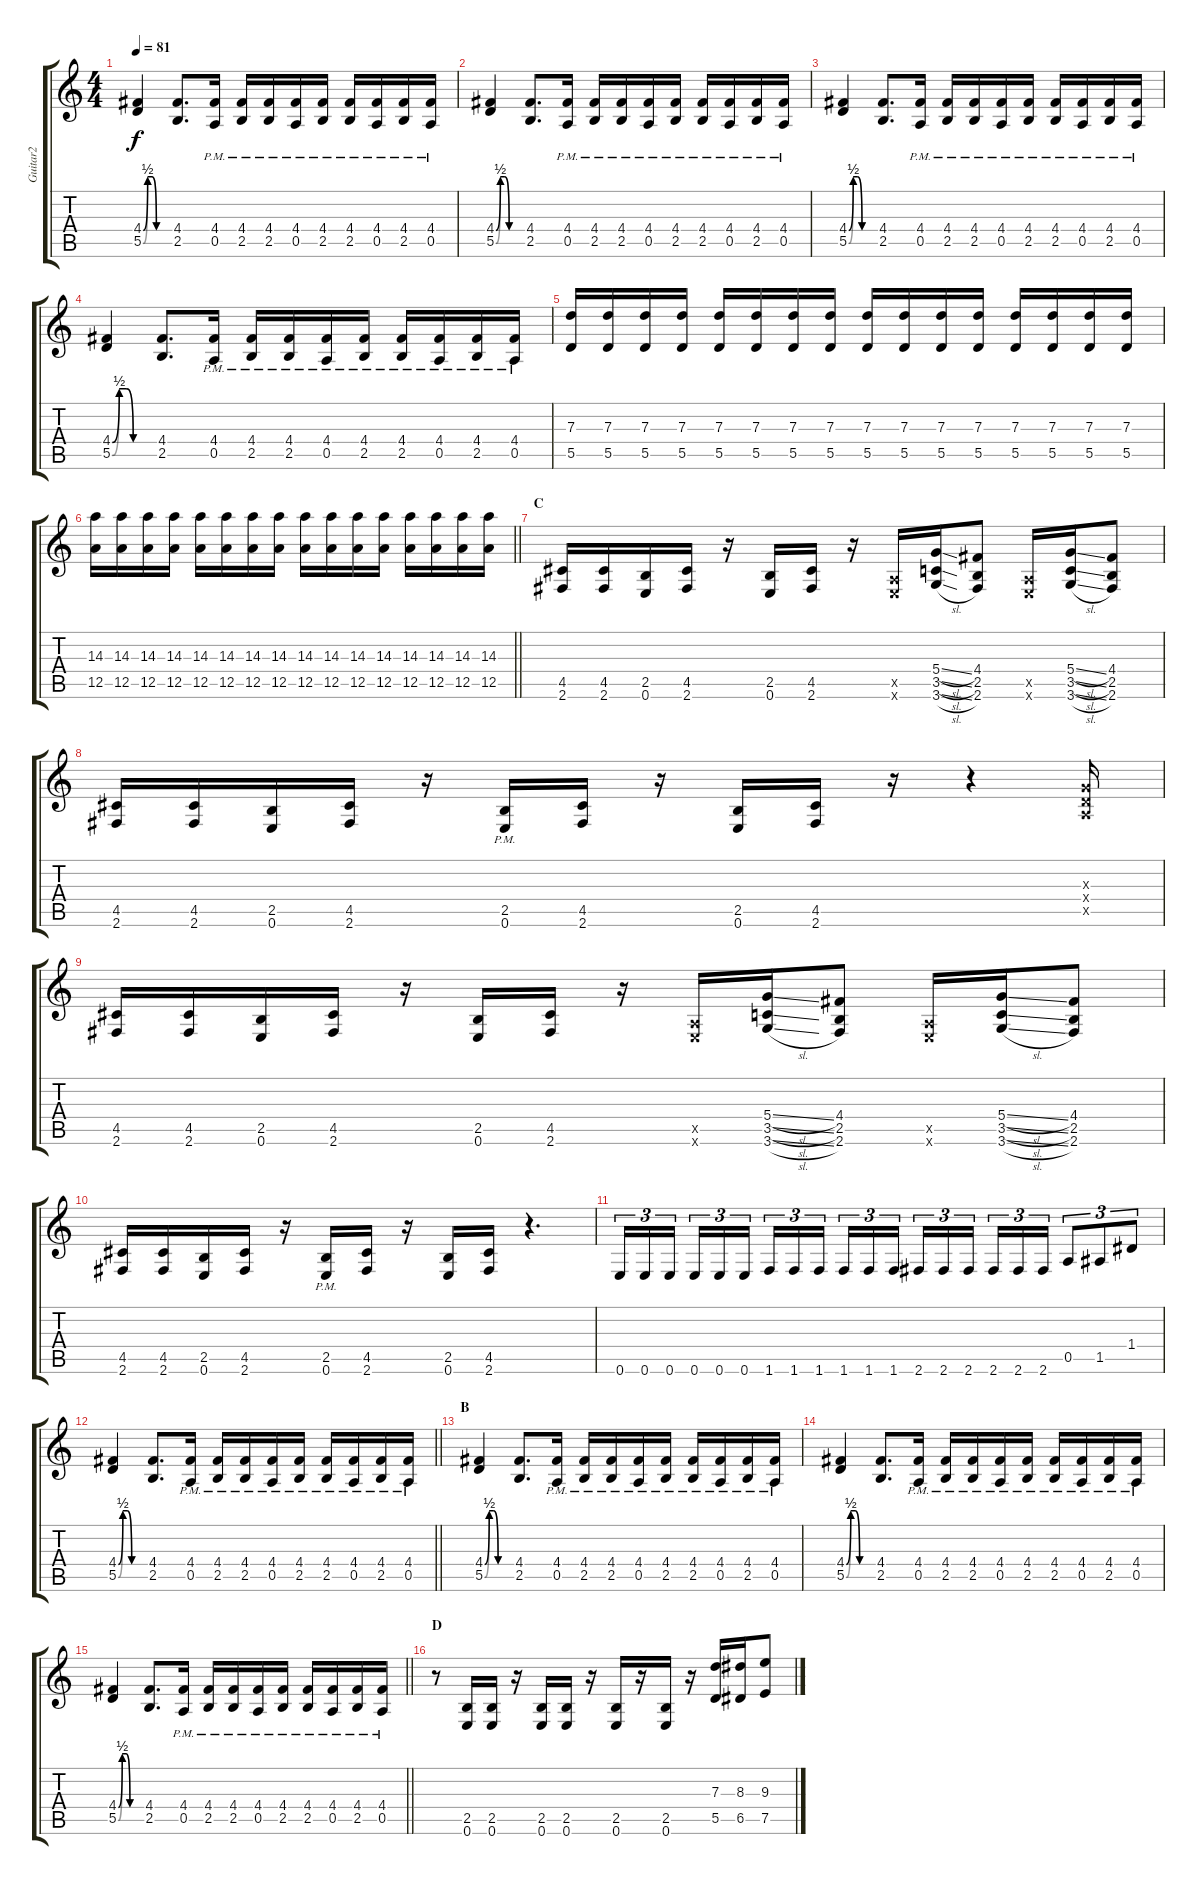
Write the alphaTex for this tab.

\track ("Guitar2" "Guitar2") {instrument overdrivenguitar}
\staff {score tabs}
\tuning (E4 B3 G3 D3 A2 E2) {hide}
\ts (4 4)
\tempo 81
\clef g2
\ks c
(4.4{be (custom 0 0 10 2 20 2 30 0 60 0)} 5.5{be (custom 0 0 10 2 20 2 30 0 60 0)}).4{dy f} (4.4 2.5).8{d} (4.4{pm} 0.5{pm}).16 (4.4{pm} 2.5{pm}).16 (4.4{pm} 2.5{pm}).16 (4.4{pm} 0.5{pm}).16 (4.4{pm} 2.5{pm}).16 (4.4{pm} 2.5{pm}).16 (4.4{pm} 0.5{pm}).16 (4.4{pm} 2.5{pm}).16 (4.4{pm} 0.5{pm}).16 |
(4.4{be (custom 0 0 10 2 20 2 30 0 60 0)} 5.5{be (custom 0 0 10 2 20 2 30 0 60 0)}).4 (4.4 2.5).8{d} (4.4{pm} 0.5{pm}).16 (4.4{pm} 2.5{pm}).16 (4.4{pm} 2.5{pm}).16 (4.4{pm} 0.5{pm}).16 (4.4{pm} 2.5{pm}).16 (4.4{pm} 2.5{pm}).16 (4.4{pm} 0.5{pm}).16 (4.4{pm} 2.5{pm}).16 (4.4{pm} 0.5{pm}).16 |
(4.4{be (custom 0 0 10 2 20 2 30 0 60 0)} 5.5{be (custom 0 0 10 2 20 2 30 0 60 0)}).4 (4.4 2.5).8{d} (4.4{pm} 0.5{pm}).16 (4.4{pm} 2.5{pm}).16 (4.4{pm} 2.5{pm}).16 (4.4{pm} 0.5{pm}).16 (4.4{pm} 2.5{pm}).16 (4.4{pm} 2.5{pm}).16 (4.4{pm} 0.5{pm}).16 (4.4{pm} 2.5{pm}).16 (4.4{pm} 0.5{pm}).16 |
(4.4{be (custom 0 0 10 2 20 2 30 0 60 0)} 5.5{be (custom 0 0 10 2 20 2 30 0 60 0)}).4 (4.4 2.5).8{d} (4.4{pm} 0.5{pm}).16 (4.4{pm} 2.5{pm}).16 (4.4{pm} 2.5{pm}).16 (4.4{pm} 0.5{pm}).16 (4.4{pm} 2.5{pm}).16 (4.4{pm} 2.5{pm}).16 (4.4{pm} 0.5{pm}).16 (4.4{pm} 2.5{pm}).16 (4.4{pm} 0.5{pm}).16 |
(7.3 5.5).16 (7.3 5.5).16 (7.3 5.5).16 (7.3 5.5).16 (7.3 5.5).16 (7.3 5.5).16 (7.3 5.5).16 (7.3 5.5).16 (7.3 5.5).16 (7.3 5.5).16 (7.3 5.5).16 (7.3 5.5).16 (7.3 5.5).16 (7.3 5.5).16 (7.3 5.5).16 (7.3 5.5).16 |
\barLineRight lightlight
(14.3 12.5).16 (14.3 12.5).16 (14.3 12.5).16 (14.3 12.5).16 (14.3 12.5).16 (14.3 12.5).16 (14.3 12.5).16 (14.3 12.5).16 (14.3 12.5).16 (14.3 12.5).16 (14.3 12.5).16 (14.3 12.5).16 (14.3 12.5).16 (14.3 12.5).16 (14.3 12.5).16 (14.3 12.5).16 |
\section ("" "C")
(4.5 2.6).16 (4.5 2.6).16 (2.5 0.6).16 (4.5 2.6).16 r.16 (2.5 0.6).16 (4.5 2.6).16 r.16 (0.5{x} 0.6{x}).16 (5.4{sl} 3.5{sl} 3.6{sl}).16 (4.4 2.5 2.6).8 (0.5{x} 0.6{x}).16 (5.4{sl} 3.5{sl} 3.6{sl}).16 (4.4 2.5 2.6).8 |
(4.5 2.6).16 (4.5 2.6).16 (2.5 0.6).16 (4.5 2.6).16 r.16 (2.5{pm} 0.6{pm}).16 (4.5 2.6).16 r.16 (2.5 0.6).16 (4.5 2.6).16 r.16 r.4 (0.3{x} 0.4{x} 0.5{x}).16 |
(4.5 2.6).16 (4.5 2.6).16 (2.5 0.6).16 (4.5 2.6).16 r.16 (2.5 0.6).16 (4.5 2.6).16 r.16 (0.5{x} 0.6{x}).16 (5.4{sl} 3.5{sl} 3.6{sl}).16 (4.4 2.5 2.6).8 (0.5{x} 0.6{x}).16 (5.4{sl} 3.5{sl} 3.6{sl}).16 (4.4 2.5 2.6).8 |
(4.5 2.6).16 (4.5 2.6).16 (2.5 0.6).16 (4.5 2.6).16 r.16 (2.5{pm} 0.6{pm}).16 (4.5 2.6).16 r.16 (2.5 0.6).16 (4.5 2.6).16 r.4{d} |
0.6.16{tu (3 2)} 0.6.16{tu (3 2)} 0.6.16{tu (3 2) beam splitsecondary} 0.6.16{tu (3 2)} 0.6.16{tu (3 2)} 0.6.16{tu (3 2)} 1.6.16{tu (3 2)} 1.6.16{tu (3 2)} 1.6.16{tu (3 2) beam splitsecondary} 1.6.16{tu (3 2)} 1.6.16{tu (3 2)} 1.6.16{tu (3 2)} 2.6.16{tu (3 2)} 2.6.16{tu (3 2)} 2.6.16{tu (3 2) beam splitsecondary} 2.6.16{tu (3 2)} 2.6.16{tu (3 2)} 2.6.16{tu (3 2)} 0.5.8{tu (3 2)} 1.5.8{tu (3 2)} 1.4.8{tu (3 2)} |
\barLineRight lightlight
(4.4{be (custom 0 0 10 2 20 2 30 0 60 0)} 5.5{be (custom 0 0 10 2 20 2 30 0 60 0)}).4 (4.4 2.5).8{d} (4.4{pm} 0.5{pm}).16 (4.4{pm} 2.5{pm}).16 (4.4{pm} 2.5{pm}).16 (4.4{pm} 0.5{pm}).16 (4.4{pm} 2.5{pm}).16 (4.4{pm} 2.5{pm}).16 (4.4{pm} 0.5{pm}).16 (4.4{pm} 2.5{pm}).16 (4.4{pm} 0.5{pm}).16 |
\section ("" "B")
(4.4{be (custom 0 0 10 2 20 2 30 0 60 0)} 5.5{be (custom 0 0 10 2 20 2 30 0 60 0)}).4 (4.4 2.5).8{d} (4.4{pm} 0.5{pm}).16 (4.4{pm} 2.5{pm}).16 (4.4{pm} 2.5{pm}).16 (4.4{pm} 0.5{pm}).16 (4.4{pm} 2.5{pm}).16 (4.4{pm} 2.5{pm}).16 (4.4{pm} 0.5{pm}).16 (4.4{pm} 2.5{pm}).16 (4.4{pm} 0.5{pm}).16 |
(4.4{be (custom 0 0 10 2 20 2 30 0 60 0)} 5.5{be (custom 0 0 10 2 20 2 30 0 60 0)}).4 (4.4 2.5).8{d} (4.4{pm} 0.5{pm}).16 (4.4{pm} 2.5{pm}).16 (4.4{pm} 2.5{pm}).16 (4.4{pm} 0.5{pm}).16 (4.4{pm} 2.5{pm}).16 (4.4{pm} 2.5{pm}).16 (4.4{pm} 0.5{pm}).16 (4.4{pm} 2.5{pm}).16 (4.4{pm} 0.5{pm}).16 |
\barLineRight lightlight
(4.4{be (custom 0 0 10 2 20 2 30 0 60 0)} 5.5{be (custom 0 0 10 2 20 2 30 0 60 0)}).4 (4.4 2.5).8{d} (4.4{pm} 0.5{pm}).16 (4.4{pm} 2.5{pm}).16 (4.4{pm} 2.5{pm}).16 (4.4{pm} 0.5{pm}).16 (4.4{pm} 2.5{pm}).16 (4.4{pm} 2.5{pm}).16 (4.4{pm} 0.5{pm}).16 (4.4{pm} 2.5{pm}).16 (4.4{pm} 0.5{pm}).16 |
\section ("" "D")
r.8 (2.5 0.6).16 (2.5 0.6).16 r.16 (2.5 0.6).16 (2.5 0.6).16 r.16 (2.5 0.6).16 r.16 (2.5 0.6).16 r.16 (7.3 5.5).16 (8.3 6.5).16 (9.3 7.5).8
